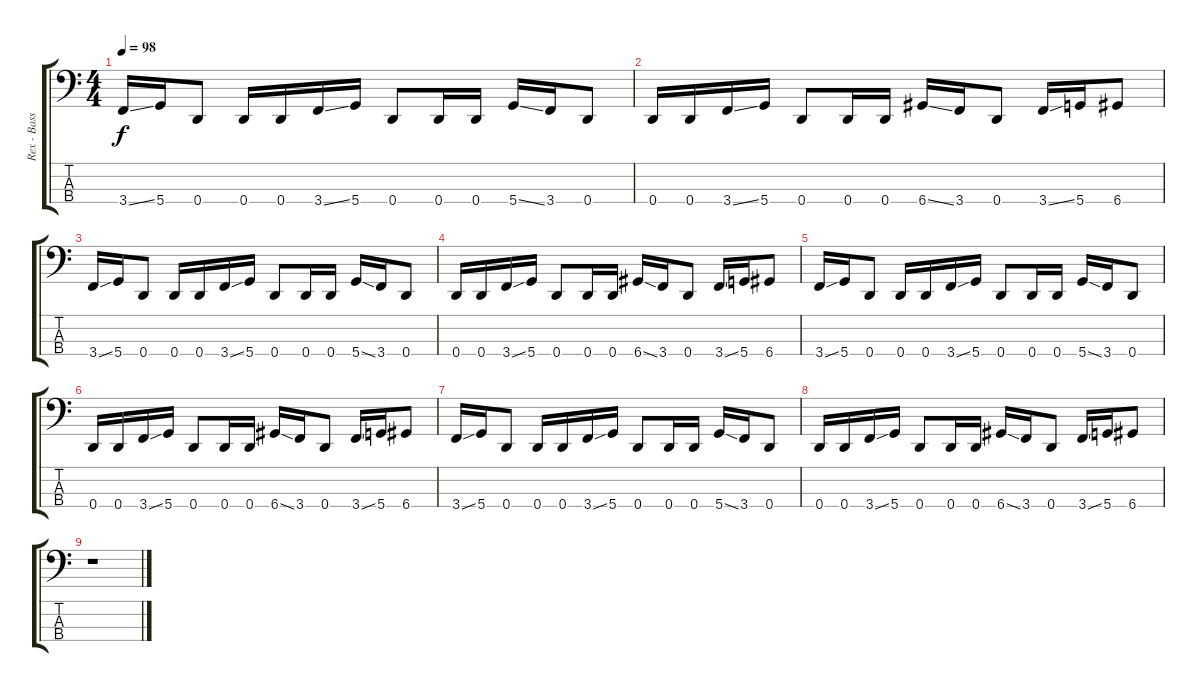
\track ("Rex - Bass" "Rex - Bass") {instrument electricbasspick}
\staff {score tabs}
\tuning (F2 C2 G1 D1) {hide}
\ts (4 4)
\tempo 98
\clef f4
\ks c
3.4{ss}.16{dy f} 5.4.16 0.4.8 0.4.16 0.4.16 3.4{ss}.16 5.4.16 0.4.8 0.4.16 0.4.16 5.4{ss}.16 3.4.16 0.4.8 |
0.4.16 0.4.16 3.4{ss}.16 5.4.16 0.4.8 0.4.16 0.4.16 6.4{ss}.16 3.4.16 0.4.8 3.4{ss}.16 5.4.16 6.4.8 |
3.4{ss}.16 5.4.16 0.4.8 0.4.16 0.4.16 3.4{ss}.16 5.4.16 0.4.8 0.4.16 0.4.16 5.4{ss}.16 3.4.16 0.4.8 |
0.4.16 0.4.16 3.4{ss}.16 5.4.16 0.4.8 0.4.16 0.4.16 6.4{ss}.16 3.4.16 0.4.8 3.4{ss}.16 5.4.16 6.4.8 |
3.4{ss}.16{volume 6} 5.4.16 0.4.8 0.4.16 0.4.16 3.4{ss}.16 5.4.16 0.4.8 0.4.16 0.4.16 5.4{ss}.16 3.4.16 0.4.8 |
0.4.16 0.4.16 3.4{ss}.16 5.4.16 0.4.8 0.4.16 0.4.16 6.4{ss}.16 3.4.16 0.4.8 3.4{ss}.16 5.4.16 6.4.8 |
3.4{ss}.16{volume 0} 5.4.16 0.4.8 0.4.16 0.4.16 3.4{ss}.16 5.4.16 0.4.8 0.4.16 0.4.16 5.4{ss}.16 3.4.16 0.4.8 |
0.4.16 0.4.16 3.4{ss}.16 5.4.16 0.4.8 0.4.16 0.4.16 6.4{ss}.16 3.4.16 0.4.8 3.4{ss}.16 5.4.16 6.4.8 |
r.1
